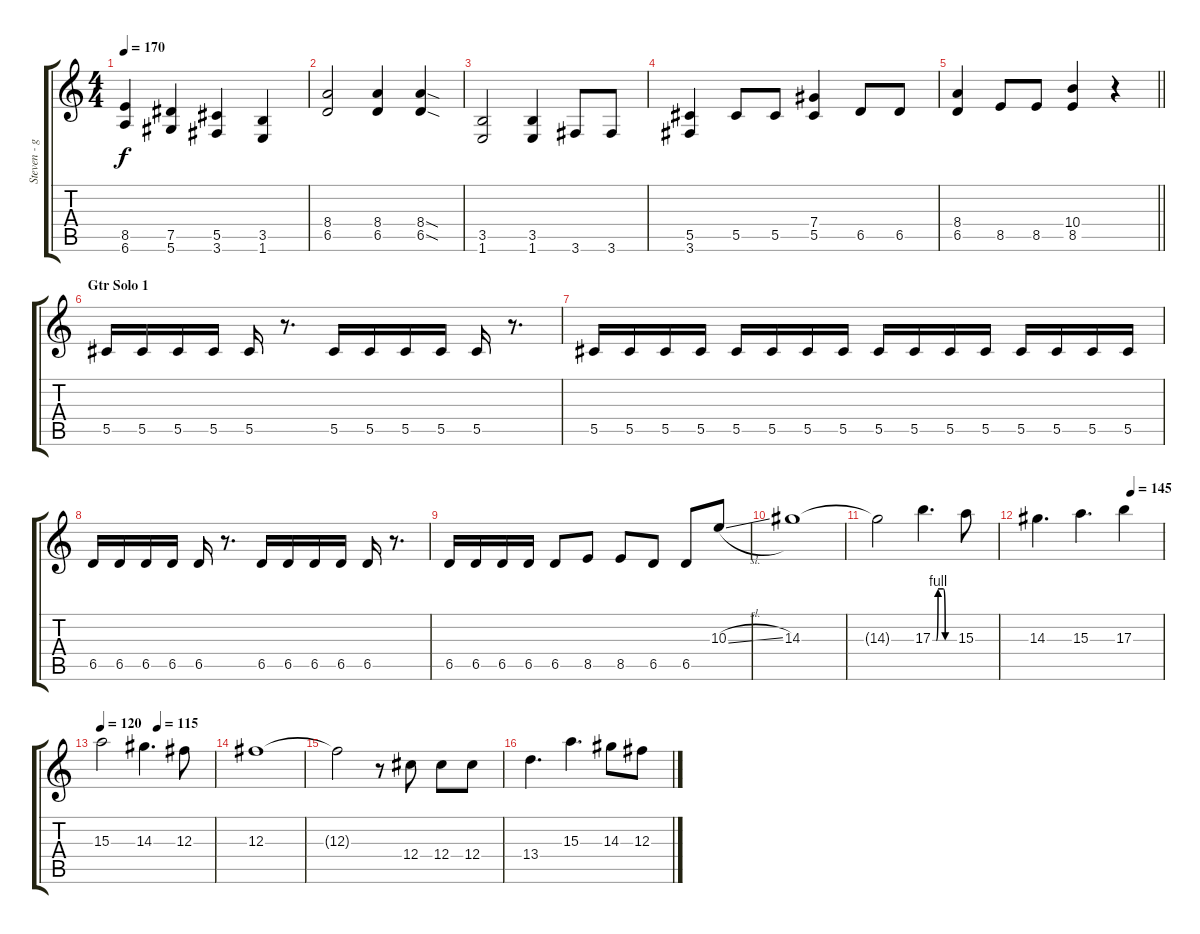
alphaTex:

\track ("Steven - gtr" "Steven - g") {instrument overdrivenguitar}
\staff {score tabs}
\tuning (Eb4 Bb3 Gb3 Db3 Ab2 Eb2) {hide}
\ts (4 4)
\tempo 170
\clef g2
\ks c
(8.5 6.6).4{dy f} (7.5 5.6).4 (5.5 3.6).4 (3.5 1.6).4 |
(8.4 6.5).2 (8.4 6.5).4 (8.4{sod} 6.5{sod}).4 |
(3.5 1.6).2 (3.5 1.6).4 3.6.8 3.6.8 |
(5.5 3.6).4 5.5.8 5.5.8 (7.4 5.5).4 6.5.8 6.5.8 |
\barLineRight lightlight
(8.4 6.5).4 8.5.8 8.5.8 (10.4 8.5).4 r.4 |
\section ("" "Gtr Solo 1")
5.5.16 5.5.16 5.5.16 5.5.16 5.5.16 r.8{d} 5.5.16 5.5.16 5.5.16 5.5.16 5.5.16 r.8{d} |
5.5.16 5.5.16 5.5.16 5.5.16 5.5.16 5.5.16 5.5.16 5.5.16 5.5.16 5.5.16 5.5.16 5.5.16 5.5.16 5.5.16 5.5.16 5.5.16 |
6.5.16 6.5.16 6.5.16 6.5.16 6.5.16 r.8{d} 6.5.16 6.5.16 6.5.16 6.5.16 6.5.16 r.8{d} |
6.5.16 6.5.16 6.5.16 6.5.16 6.5.8 8.5.8 8.5.8 6.5.8 6.5.8 10.3{sl}.8 |
14.3.1 |
14.3{t}.2 17.3{be (custom 0 0 10 0 15 4 30 4 35 0 60 0)}.4{d} 15.3.8 |
\tempo (145 0.75)
14.3.4{d} 15.3.4{d} 17.3.4 |
\tempo 120
\tempo (115 0.5)
15.3.2 14.3.4{d} 12.3.8 |
12.3.1 |
12.3{t}.2 r.8 12.4.8 12.4.8 12.4.8 |
13.4.4{d} 15.3.4{d} 14.3.8 12.3.8
